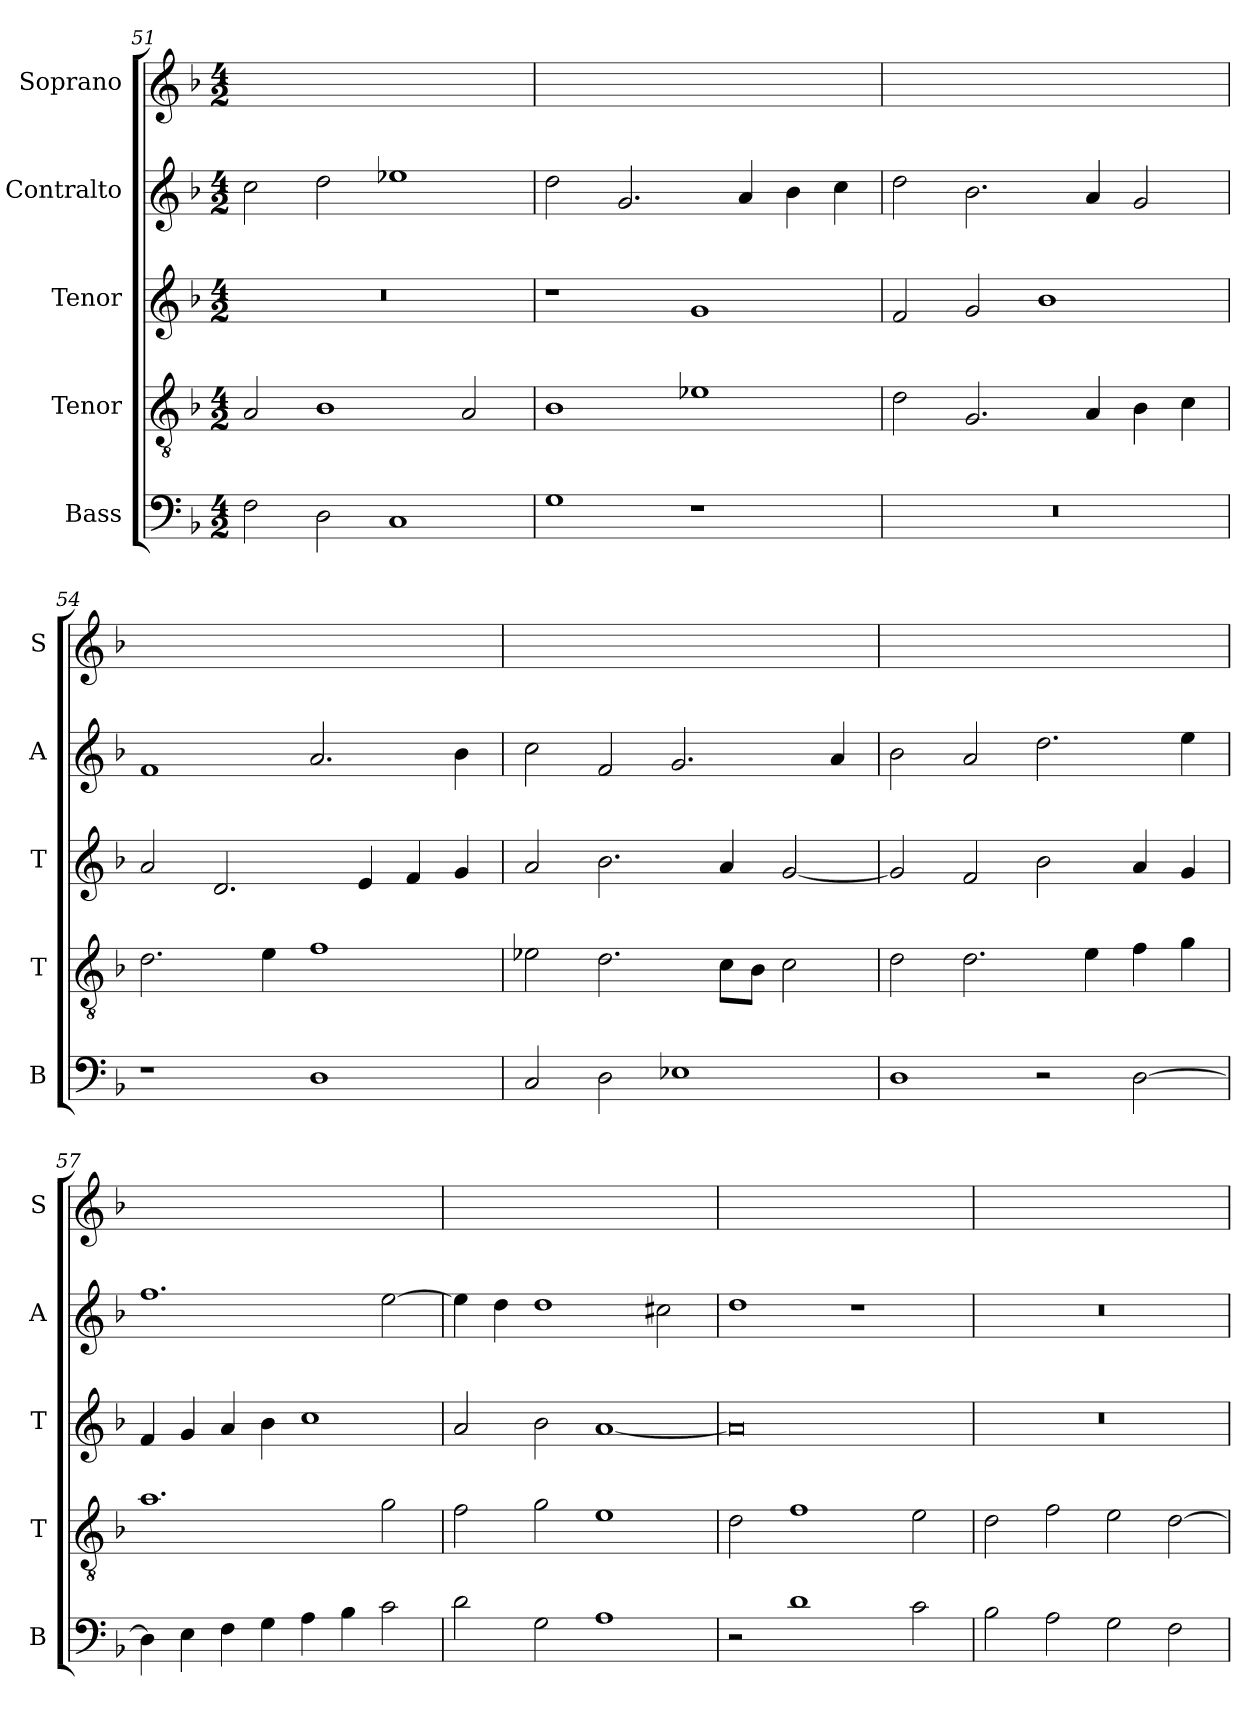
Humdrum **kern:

**kern	**kern	**kern	**kern	**kern
*part5	*part4	*part3	*part2	*part1
*staff5	*staff4	*staff3	*staff2	*staff1
*I"Bass	*I"Tenor	*I"Tenor	*I"Contralto	*I"Soprano
*I'B	*I'T	*I'T	*I'A	*I'S
*clefF4	*clefGv2	*clefG2	*clefG2	*clefG2
*k[b-]	*k[b-]	*k[b-]	*k[b-]	*k[b-]
*D:aeo	*D:aeo	*D:aeo	*D:aeo	*D:aeo
*M4/2	*M4/2	*M4/2	*M4/2	*M4/2
=51	=51	=51	=51	=51
2F	2A	0r	2cc	0ryy
2D	1B-	.	2dd	.
1C	.	.	1ee-X	.
.	2A	.	.	.
=52	=52	=52	=52	=52
1G	1B-	1r	2dd	0ryy
.	.	.	2.g	.
1r	1e-X	1g	.	.
.	.	.	4a	.
.	.	.	4b-	.
.	.	.	4cc	.
=53	=53	=53	=53	=53
0r	2d	2f	2dd	0ryy
.	2.G	2g	2.b-	.
.	.	1b-	.	.
.	4A	.	4a	.
.	4B-	.	2g	.
.	4c	.	.	.
=54	=54	=54	=54	=54
1r	2.d	2a	1f	0ryy
.	.	2.d	.	.
.	4e	.	.	.
1D	1f	.	2.a	.
.	.	4e	.	.
.	.	4f	.	.
.	.	4g	4b-	.
=55	=55	=55	=55	=55
2C	2e-X	2a	2cc	0ryy
2D	2.d	2.b-	2f	.
1E-X	.	.	2.g	.
.	8c\L	4a	.	.
.	8B-\J	.	.	.
.	2c	[2g	.	.
.	.	.	4a	.
=56	=56	=56	=56	=56
1D	2d	2g]	2b-	0ryy
.	2.d	2f	2a	.
2r	.	2b-	2.dd	.
.	4e	.	.	.
[2D	4f	4a	.	.
.	4g	4g	4ee	.
=57	=57	=57	=57	=57
4D]	1.a	4f	1.ff	0ryy
4E	.	4g	.	.
4F	.	4a	.	.
4G	.	4b-	.	.
4A	.	1cc	.	.
4B-	.	.	.	.
2c	2g	.	[2ee	.
=58	=58	=58	=58	=58
2d	2f	2a	4ee]	0ryy
.	.	.	4dd	.
2G	2g	2b-	1dd	.
1A	1e	[1a	.	.
.	.	.	2cc#X	.
=59	=59	=59	=59	=59
2r	2d	0a]	1dd	0ryy
1d	1f	.	.	.
.	.	.	1r	.
2c	2e	.	.	.
=60	=60	=60	=60	=60
2B-	2d	0r	0r	0ryy
2A	2f	.	.	.
2G	2e	.	.	.
2F	[2d	.	.	.
=	=	=	=	=
*-	*-	*-	*-	*-
